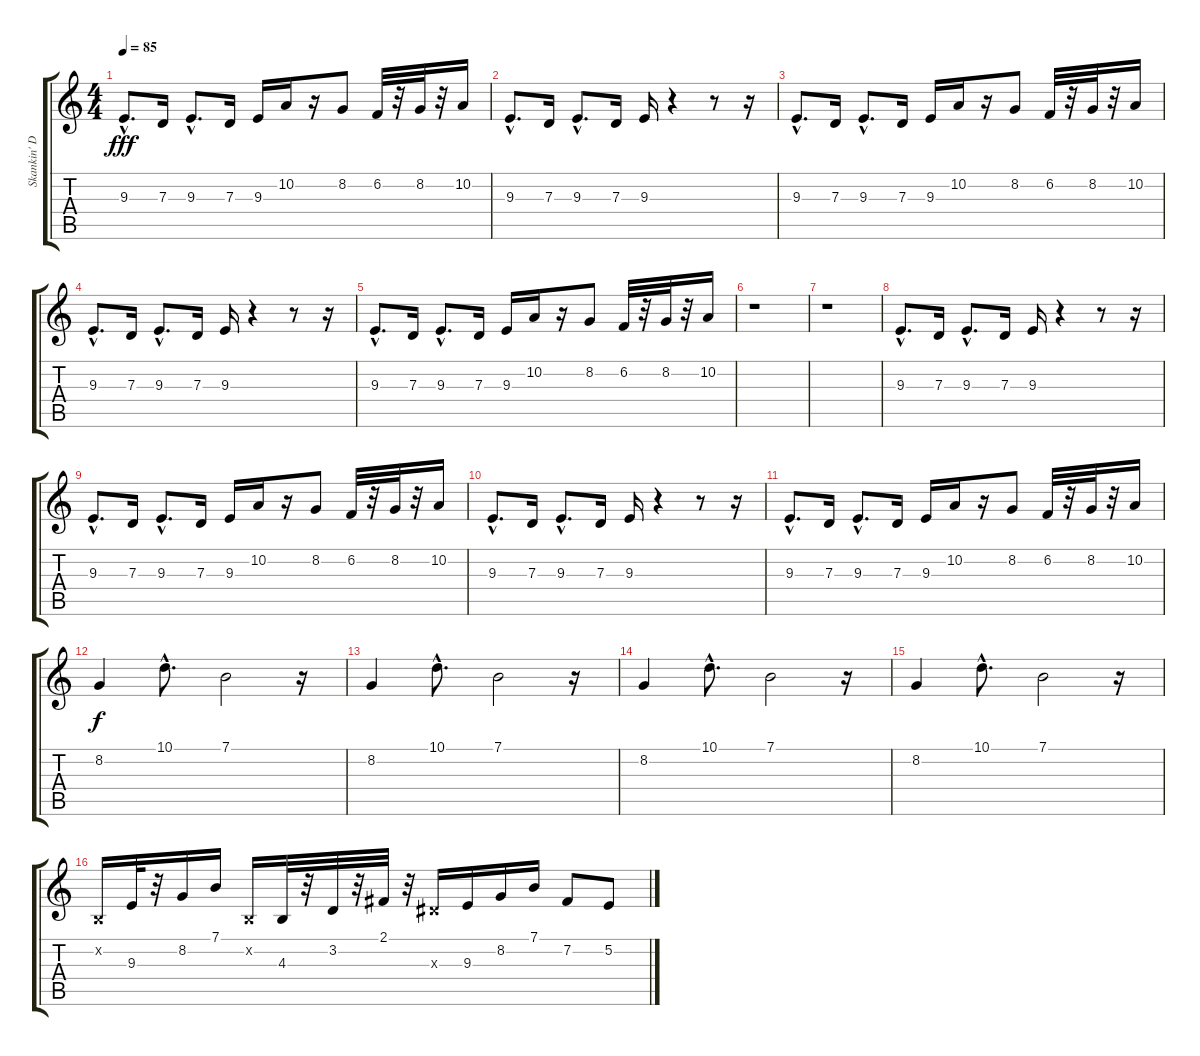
\track ("Skankin' Daddy" "Skankin' D") {instrument trumpet}
\staff {score tabs}
\tuning (E4 B3 G3 D3 A2 E2) {hide}
\ts (4 4)
\tempo 85
\clef g2
\ks c
9.3{hac}.8{d dy fff} 7.3.16 9.3{hac}.8{d} 7.3.16 9.3.16 10.2.16 r.16 8.2.8 6.2.32 r.32 8.2.32 r.32 10.2.16 |
9.3{hac}.8{d} 7.3.16 9.3{hac}.8{d} 7.3.16 9.3.16 r.4 r.8 r.16 |
9.3{hac}.8{d} 7.3.16 9.3{hac}.8{d} 7.3.16 9.3.16 10.2.16 r.16 8.2.8 6.2.32 r.32 8.2.32 r.32 10.2.16 |
9.3{hac}.8{d} 7.3.16 9.3{hac}.8{d} 7.3.16 9.3.16 r.4 r.8 r.16 |
9.3{hac}.8{d} 7.3.16 9.3{hac}.8{d} 7.3.16 9.3.16 10.2.16 r.16 8.2.8 6.2.32 r.32 8.2.32 r.32 10.2.16 |
r.1 |
r.1 |
9.3{hac}.8{d} 7.3.16 9.3{hac}.8{d} 7.3.16 9.3.16 r.4 r.8 r.16 |
9.3{hac}.8{d} 7.3.16 9.3{hac}.8{d} 7.3.16 9.3.16 10.2.16 r.16 8.2.8 6.2.32 r.32 8.2.32 r.32 10.2.16 |
9.3{hac}.8{d} 7.3.16 9.3{hac}.8{d} 7.3.16 9.3.16 r.4 r.8 r.16 |
9.3{hac}.8{d} 7.3.16 9.3{hac}.8{d} 7.3.16 9.3.16 10.2.16 r.16 8.2.8 6.2.32 r.32 8.2.32 r.32 10.2.16 |
8.2.4{dy f} 10.1{hac}.8{d} 7.1.2 r.16 |
8.2.4 10.1{hac}.8{d} 7.1.2 r.16 |
8.2.4 10.1{hac}.8{d} 7.1.2 r.16 |
8.2.4 10.1{hac}.8{d} 7.1.2 r.16 |
0.2{x}.16 9.3.32 r.32 8.2.16 7.1.16 0.2{x}.16 4.3.32 r.32 3.2.32 r.32 2.1.32 r.32 8.3{x}.16 9.3.16 8.2.16 7.1.16 7.2.8 5.2.8
